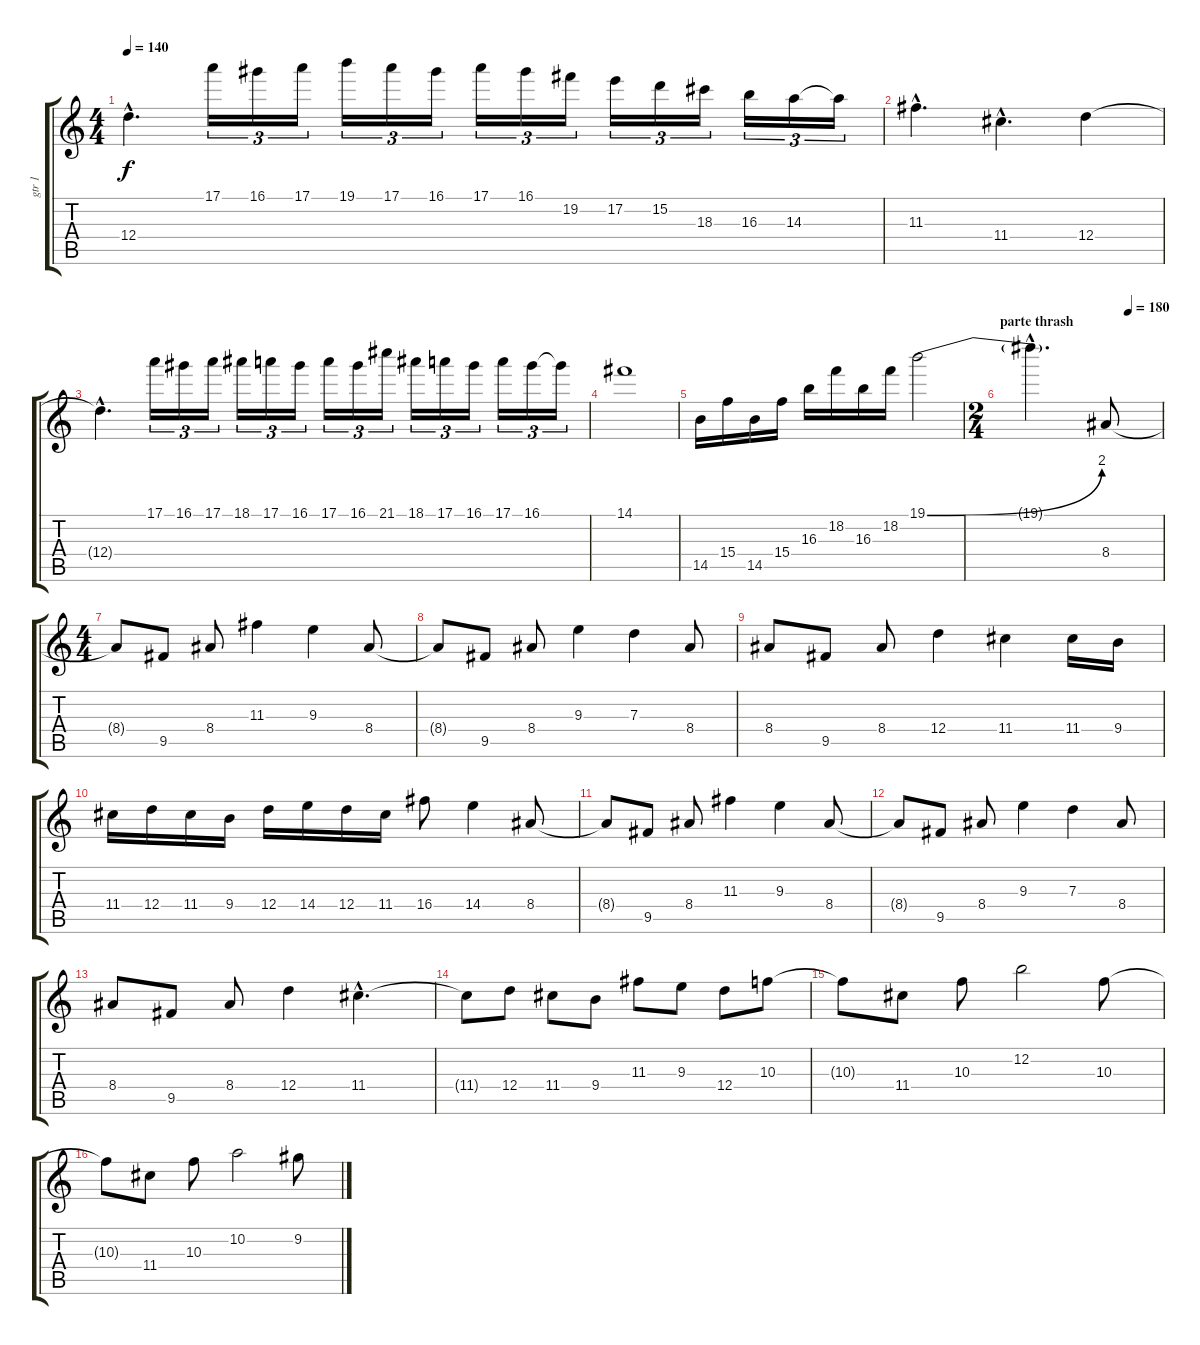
\track ("gtr 1" "gtr 1") {instrument distortionguitar}
\staff {score tabs}
\tuning (E4 B3 G3 D3 A2 E2) {hide}
\ts (4 4)
\tempo 140
\clef g2
\ks c
12.4{hac t}.4{d dy f} 17.1.16{tu (3 2)} 16.1.16{tu (3 2)} 17.1.16{tu (3 2)} 19.1.16{tu (3 2)} 17.1.16{tu (3 2)} 16.1.16{tu (3 2)} 17.1.16{tu (3 2)} 16.1.16{tu (3 2)} 19.2.16{tu (3 2)} 17.2.16{tu (3 2)} 15.2.16{tu (3 2)} 18.3.16{tu (3 2)} 16.3.16{tu (3 2)} 14.3.16{tu (3 2)} 14.3{t}.16{tu (3 2)} |
11.3{hac}.4{d} 11.4{hac}.4{d} 12.4.4 |
12.4{hac t}.4{d} 17.1.16{tu (3 2)} 16.1.16{tu (3 2)} 17.1.16{tu (3 2)} 18.1.16{tu (3 2)} 17.1.16{tu (3 2)} 16.1.16{tu (3 2)} 17.1.16{tu (3 2)} 16.1.16{tu (3 2)} 21.1.16{tu (3 2)} 18.1.16{tu (3 2)} 17.1.16{tu (3 2)} 16.1.16{tu (3 2)} 17.1.16{tu (3 2)} 16.1.16{tu (3 2)} 16.1{t}.16{tu (3 2)} |
14.1.1 |
14.5.16 15.4.16 14.5.16 15.4.16 16.3.16 18.2.16 16.3.16 18.2.16 19.1{be (bend 0 0 60 8)}.2 |
\ts (2 4)
\section ("" "parte thrash")
\tempo (180 0.75)
19.1{hac t}.4{d} 8.4.8 |
\ts (4 4)
8.4{t}.8 9.5.8 8.4.8 11.3.4 9.3.4 8.4.8 |
8.4{t}.8 9.5.8 8.4.8 9.3.4 7.3.4 8.4.8 |
8.4.8 9.5.8 8.4.8 12.4.4 11.4.4 11.4.16 9.4.16 |
11.4.16 12.4.16 11.4.16 9.4.16 12.4.16 14.4.16 12.4.16 11.4.16 16.4.8 14.4.4 8.4.8 |
8.4{t}.8 9.5.8 8.4.8 11.3.4 9.3.4 8.4.8 |
8.4{t}.8 9.5.8 8.4.8 9.3.4 7.3.4 8.4.8 |
8.4.8 9.5.8 8.4.8 12.4.4 11.4{hac}.4{d} |
11.4{t}.8 12.4.8 11.4.8 9.4.8 11.3.8 9.3.8 12.4.8 10.3.8 |
10.3{t}.8 11.4.8 10.3.8 12.2.2 10.3.8 |
10.3{t}.8 11.4.8 10.3.8 10.2.2 9.2.8
